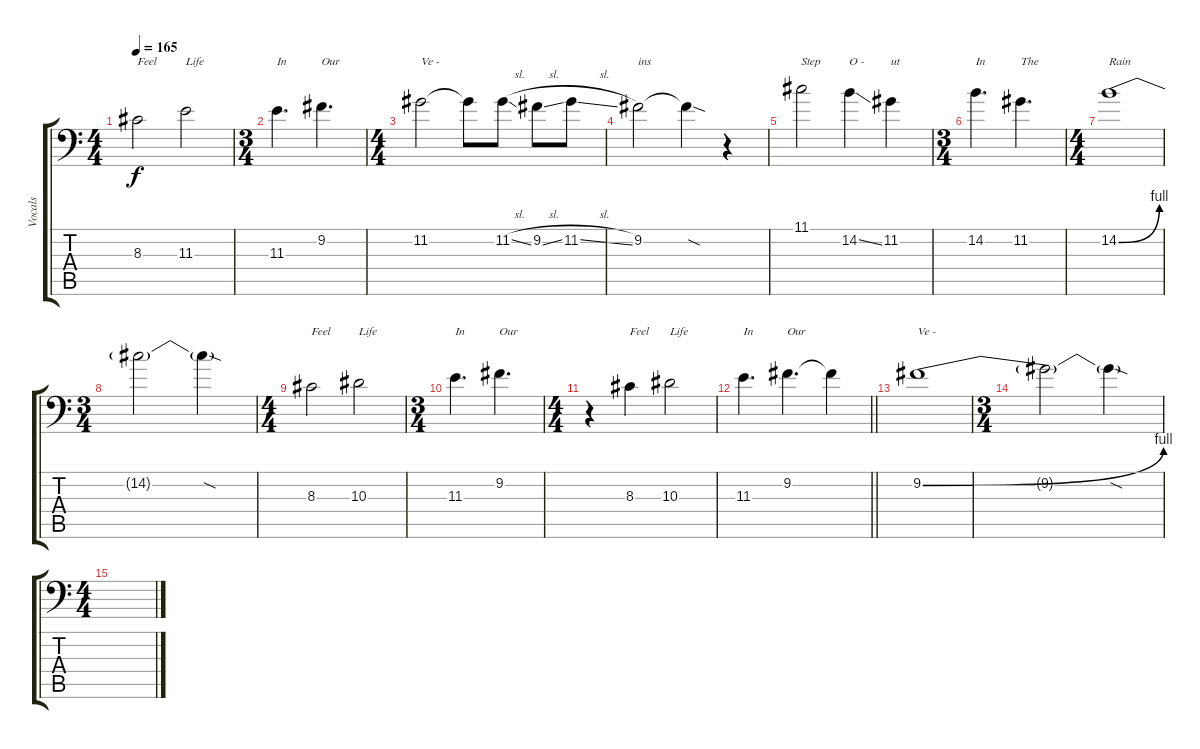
\track ("Vocals" "Vocals") {instrument bassoon}
\staff {score tabs}
\tuning (D4 A3 F3 C3 G2 A1) {hide}
\ts (4 4)
\tempo 165
\clef f4
\ks c
8.3.2{txt "Feel" dy f} 11.3.2{txt "Life"} |
\ts (3 4)
11.3.4{d txt "In"} 9.2.4{d txt "Our"} |
\ts (4 4)
11.2.2{txt "Ve - "} 11.2{t}.8 11.2{sl}.8 9.2{sl}.8 11.2{sl}.8 |
9.2.2{txt "ins"} 9.2{sod t}.4 r.4 |
11.1.2{txt "Step"} 14.2{ss}.4{txt "O -"} 11.2.4{txt "ut"} |
\ts (3 4)
14.2.4{d txt "In"} 11.2.4{d txt "The"} |
\ts (4 4)
14.2{be (bend 0 0 60 4)}.1{txt "Rain"} |
\ts (3 4)
14.2{t}.2 14.2{sod t}.4 |
\ts (4 4)
8.3.2{txt "Feel"} 10.3.2{txt "Life"} |
\ts (3 4)
11.3.4{d txt "In"} 9.2.4{d txt "Our"} |
\ts (4 4)
r.4 8.3.4{txt "Feel"} 10.3.2{txt "Life"} |
\barLineRight lightlight
11.3.4{d txt "In"} 9.2.4{d txt "Our"} 9.2{t}.4 |
\section ("" "")
9.2{be (bend 0 0 60 4)}.1{txt "Ve - "} |
\ts (3 4)
9.2{t}.2 9.2{sod t}.4 |
\ts (4 4)
